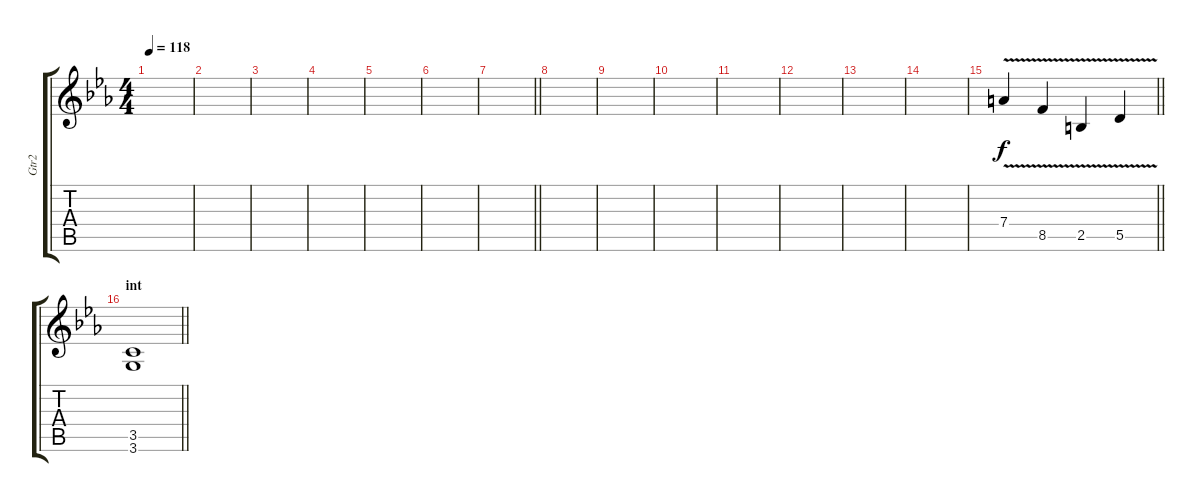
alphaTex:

\track ("Gtr2" "Gtr2") {instrument distortionguitar}
\staff {score tabs}
\tuning (E4 B3 G3 D3 A2 E2) {hide}
\ts (4 4)
\tempo 118
\clef g2
\ks cminor
|
|
|
|
|
|
\barLineRight lightlight
|
|
|
|
|
|
|
|
\barLineRight lightlight
7.4{v}.4 8.5{v}.4 2.5{v}.4 5.5{v}.4 |
\section ("" "int")
\barLineRight lightlight
(3.5 3.6).1
